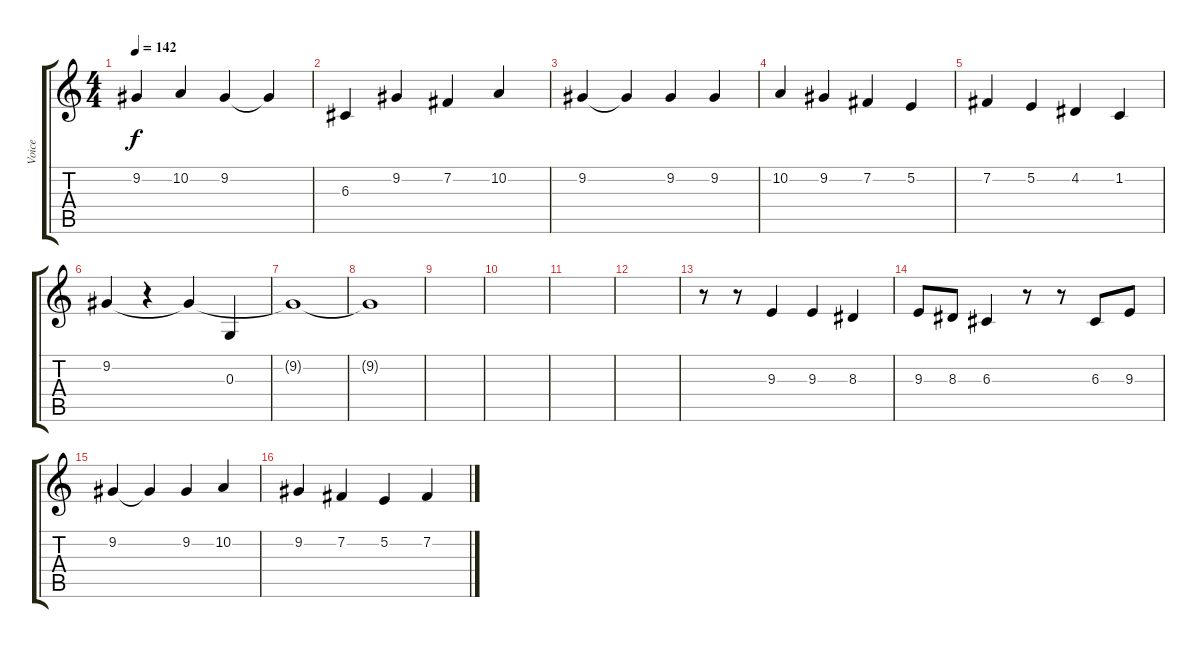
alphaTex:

\track ("Voice" "Voice") {instrument choiraahs}
\staff {score tabs}
\tuning (E4 B3 G3 D3 A2 E2) {hide}
\ts (4 4)
\tempo 142
\clef g2
\ks c
9.2.4{dy f} 10.2.4 9.2.4 9.2{t}.4 |
6.3.4 9.2.4 7.2.4 10.2.4 |
9.2.4 9.2{t}.4 9.2.4 9.2.4 |
10.2.4 9.2.4 7.2.4 5.2.4 |
7.2.4 5.2.4 4.2.4 1.2.4 |
9.2.4 r.4 9.2{t}.4 0.3.4 |
9.2{t}.1 |
9.2{t}.1 |
|
|
|
|
r.8 r.8 9.3.4 9.3.4 8.3.4 |
9.3.8 8.3.8 6.3.4 r.8 r.8 6.3.8 9.3.8 |
9.2.4 9.2{t}.4 9.2.4 10.2.4 |
9.2.4 7.2.4 5.2.4 7.2.4
